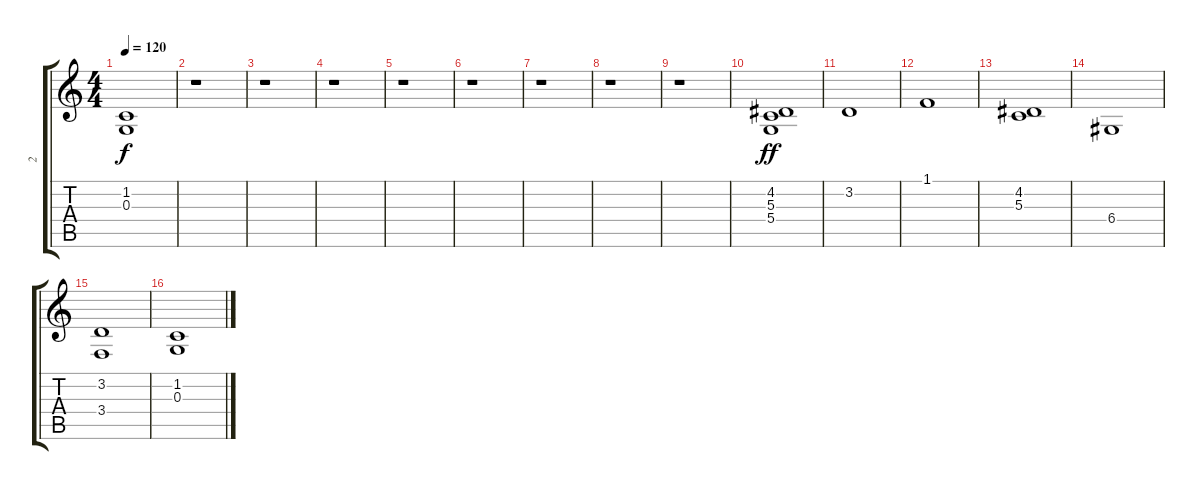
\track ("2" "2") {instrument synthstrings1}
\staff {score tabs}
\tuning (E4 B3 G3 D3 A2 E2) {hide}
\ts (4 4)
\tempo 120
\clef g2
\ks c
(1.2{t} 0.3{t}).1{dy f} |
r.1 |
r.1 |
r.1 |
r.1 |
r.1 |
r.1 |
r.1 |
r.1 |
(4.2 5.3 5.4).1{dy ff} |
3.2.1 |
1.1.1 |
(4.2 5.3).1 |
6.4.1 |
(3.2 3.4).1 |
(1.2 0.3).1
